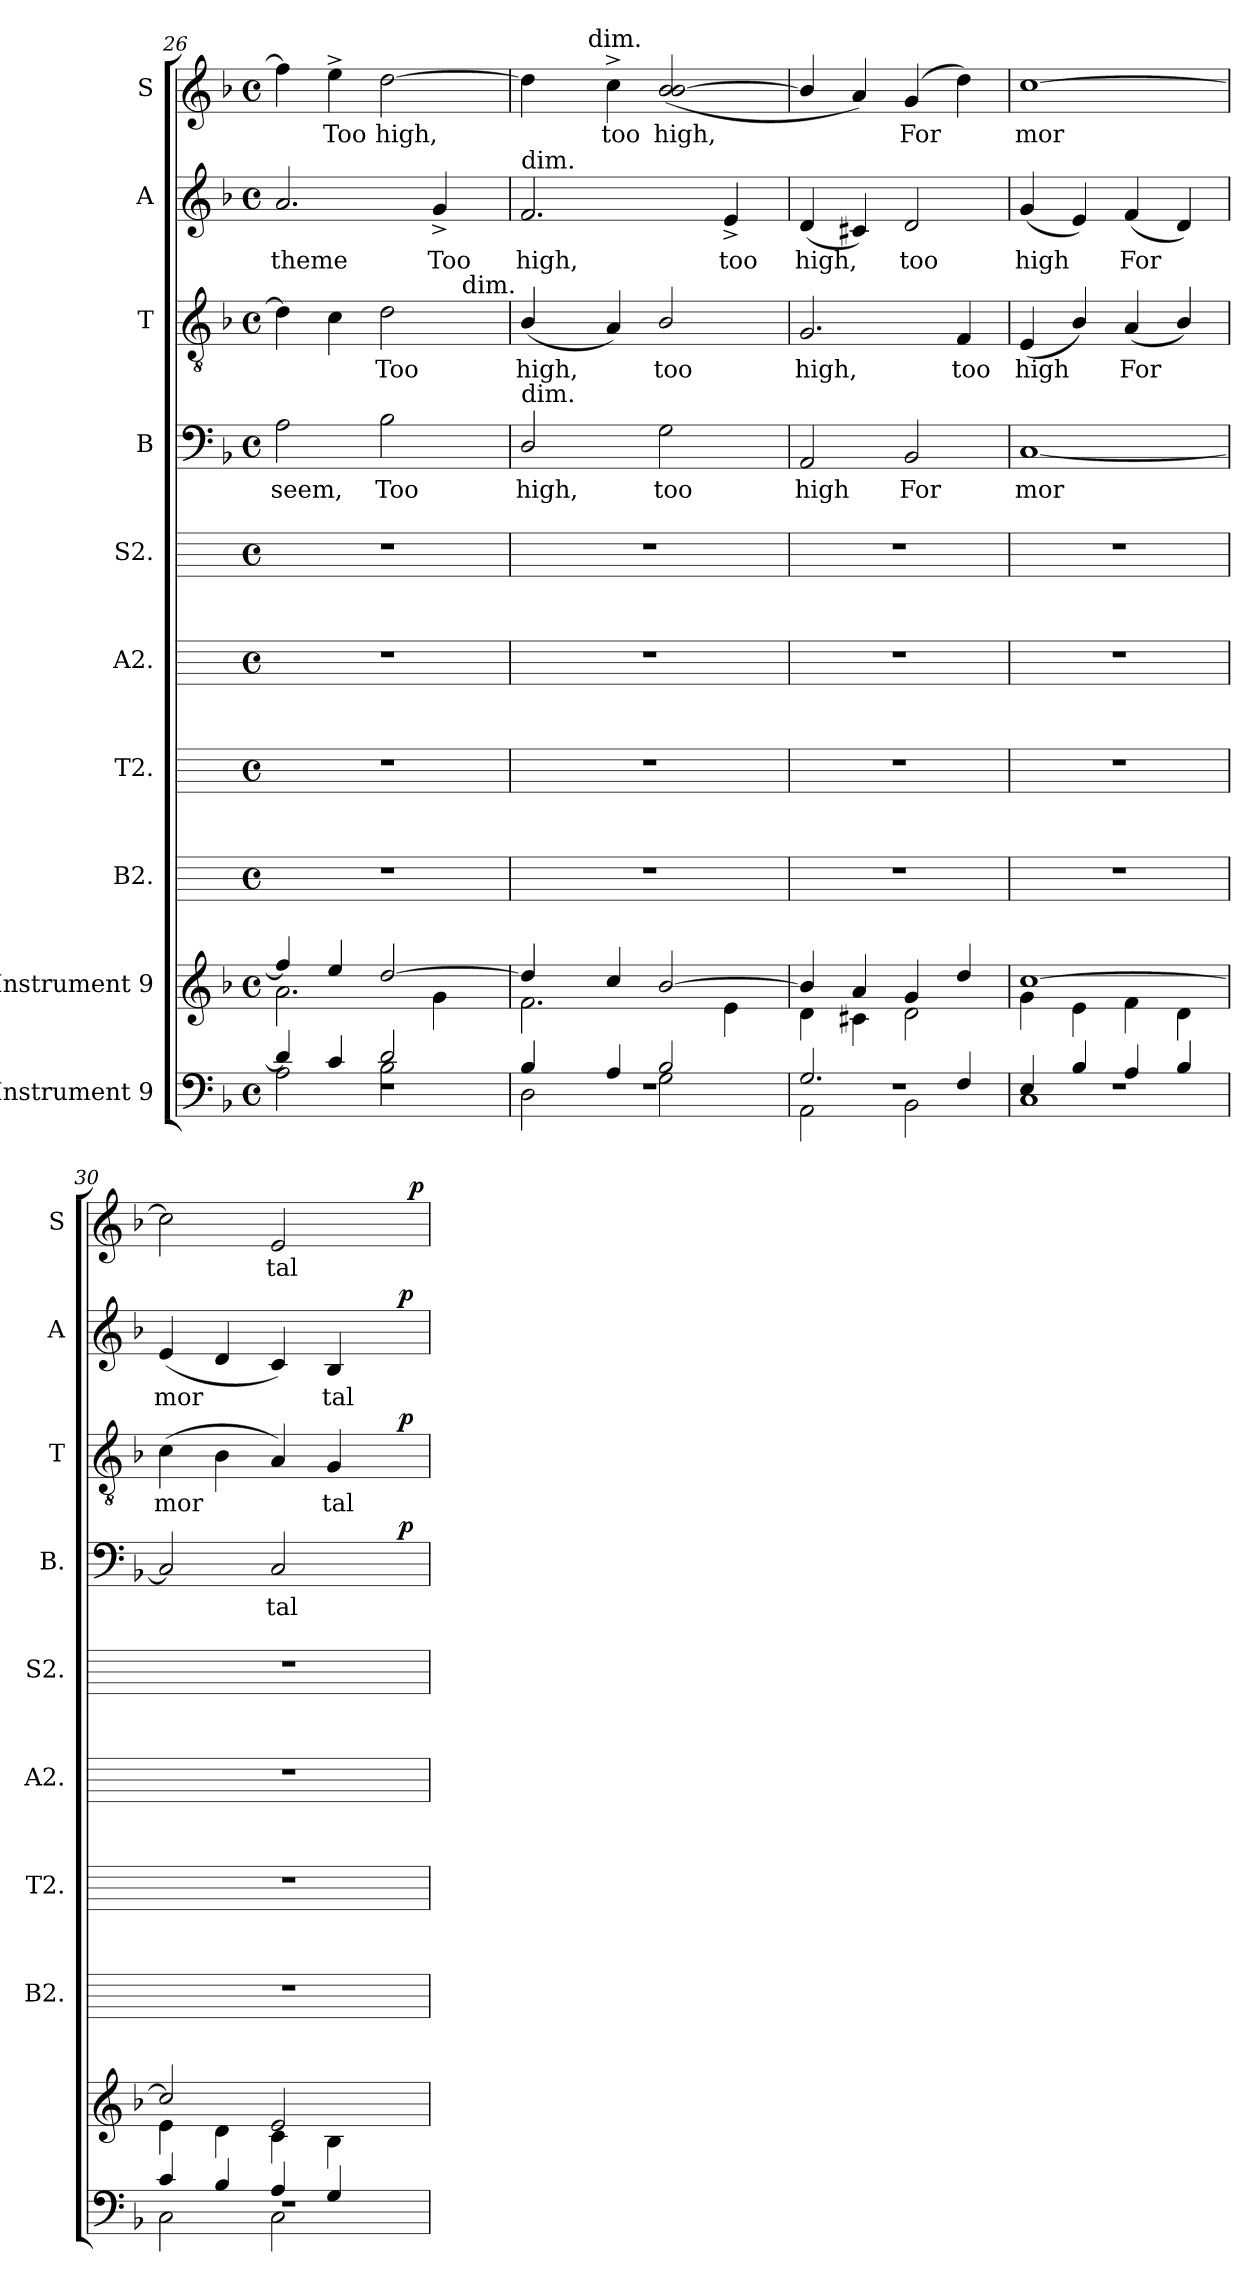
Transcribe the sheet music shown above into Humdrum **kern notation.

**kern	**kern	**kern	**kern	**kern	**kern	**kern	**text	**dynam	**kern	**text	**dynam	**kern	**text	**dynam	**kern	**text	**dynam
*part10	*part9	*part8	*part7	*part6	*part5	*part4	*part4	*part4	*part3	*part3	*part3	*part2	*part2	*part2	*part1	*part1	*part1
*staff10	*staff9	*staff8	*staff7	*staff6	*staff5	*staff4	*staff4	*staff4	*staff3	*staff3	*staff3	*staff2	*staff2	*staff2	*staff1	*staff1	*staff1
*I"Instrument 9	*I"Instrument 9	*I"B2.	*I"T2.	*I"A2.	*I"S2.	*I"B	*	*	*I"T	*	*	*I"A	*	*	*I"S	*	*
*	*	*I'B2.	*I'T2.	*I'A2.	*I'S2.	*I'B.	*	*	*I'T	*	*	*I'A	*	*	*I'S	*	*
!!LO:PB:g=z
*clefF4	*clefG2	*	*	*	*	*clefF4	*	*	*clefGv2	*	*	*clefG2	*	*	*clefG2	*	*
*k[b-]	*k[b-]	*k[]	*k[]	*k[]	*k[]	*k[b-]	*	*	*k[b-]	*	*	*k[b-]	*	*	*k[b-]	*	*
*F:	*F:	*C:	*C:	*C:	*C:	*F:	*	*	*F:	*	*	*F:	*	*	*F:	*	*
*M4/4	*M4/4	*M4/4	*M4/4	*M4/4	*M4/4	*M4/4	*	*	*M4/4	*	*	*M4/4	*	*	*M4/4	*	*
*met(c)	*met(c)	*met(c)	*met(c)	*met(c)	*met(c)	*met(c)	*	*	*met(c)	*	*	*met(c)	*	*	*met(c)	*	*
=26	=26	=26	=26	=26	=26	=26	=26	=26	=26	=26	=26	=26	=26	=26	=26	=26	=26
*^	*^	*	*	*	*	*	*	*	*	*	*	*	*	*	*	*	*
*	*^	*	*	*	*	*	*	*	*	*	*	*	*	*	*	*	*	*	*
!	!	!	!	!	!	!	!	!	!	!LO:LY:b:cj	!	!	!LO:LY:b:cj	!	!	!LO:LY:b:cj	!	!	!LO:LY:b:cj	!
*	*	*	*	*	*	*	*	*	*	*	*	*^	*	*	*	*	*	*	*	*
1r	4d/]	2A\	4ff/]	2.a\	1r	1r	1r	1r	2A\	seem,	.	4d\]	2ryy	.	.	2.a/	theme	.	4ff\]	.	.
!	!	!	!	!	!	!	!	!	!	!	!	!	!	!LO:LY:b:cj	!	!	!	!	!	!LO:LY:b:cj	!
.	4c/	.	4ee/	.	.	.	.	.	.	.	.	4c\	.	.	.	.	.	.	4ee^>\	Too	.
!	!	!	!	!	!	!	!	!	!	!LO:LY:b:cj	!	!	!	!LO:LY:b:cj	!	!	!	!	!	!LO:LY:b:cj	!
.	2d/	2B-\	[>2dd/	.	.	.	.	.	2B-\	Too	.	2d\	4ryy	Too	.	.	.	.	[>2dd\	high,	.
!	!	!	!	!	!	!	!	!	!	!	!	!	!	!	!	!	!LO:LY:b:cj	!	!	!	!
.	.	.	.	4g\	.	.	.	.	.	.	.	.	16.ryy	.	.	4g^>/	Too	.	.	.	.
!	!	!	!	!	!	!	!	!	!	!	!	!	!LO:TX:a:t=dim.	!	!	!	!	!	!	!	!
.	.	.	.	.	.	.	.	.	.	.	.	.	8ryy	.	.	.	.	.	.	.	.
.	.	.	.	.	.	.	.	.	.	.	.	.	32ryy	.	.	.	.	.	.	.	.
=27	=27	=27	=27	=27	=27	=27	=27	=27	=27	=27	=27	=27	=27	=27	=27	=27	=27	=27	=27	=27	=27
!	!	!	!	!	!	!	!	!	!	!	!	!	!	!	!	!LO:TX:a:t=dim.	!	!	!	!	!
!	!	!	!	!	!	!	!	!	!LO:TX:a:t=dim.	!	!	!	!	!	!	!	!	!	!	!	!
!	!	!	!	!	!	!	!	!	!	!LO:LY:b:cj	!	!	!	!LO:LY:b:cj	!	!	!LO:LY:b:cj	!	!	!LO:LY:b:cj	!
*	*	*	*	*	*	*	*	*	*	*	*	*v	*v	*	*	*	*	*	*^	*	*
1r	4B-/	2D\	4dd/]	2.f\	1r	1r	1r	1r	2D/	high,	.	(<4B-/	high,	.	2.f/	high,	.	4dd\]	8ryy	.	.
.	.	.	.	.	.	.	.	.	.	.	.	.	.	.	.	.	.	.	16ryy	.	.
.	.	.	.	.	.	.	.	.	.	.	.	.	.	.	.	.	.	.	64ryy	.	.
!	!	!	!	!	!	!	!	!	!	!	!	!	!	!	!	!	!	!	!LO:TX:a:t=dim.	!	!
.	.	.	.	.	.	.	.	.	.	.	.	.	.	.	.	.	.	.	2ryy	.	.
!	!	!	!	!	!	!	!	!	!	!	!	!	!LO:LY:b:cj	!	!	!	!	!	!	!LO:LY:b:cj	!
.	4A/	.	4cc/	.	.	.	.	.	.	.	.	4A/)	.	.	.	.	.	4cc^>\	.	too	.
!	!	!	!	!	!	!	!	!	!	!LO:LY:b:cj	!	!	!LO:LY:b:cj	!	!	!	!	!	!	!LO:LY:b:cj	!
.	2B-/	2G\	[>2b-/	.	.	.	.	.	2G\	too	.	2B-/	too	.	.	.	.	(>2b-/ [<2b-/	.	high,	.
.	.	.	.	.	.	.	.	.	.	.	.	.	.	.	.	.	.	.	4ryy	.	.
!	!	!	!	!	!	!	!	!	!	!	!	!	!	!	!	!LO:LY:b:cj	!	!	!	!	!
.	.	.	.	4e\	.	.	.	.	.	.	.	.	.	.	4e^>/	too	.	.	.	.	.
.	.	.	.	.	.	.	.	.	.	.	.	.	.	.	.	.	.	.	32.ryy	.	.
=28	=28	=28	=28	=28	=28	=28	=28	=28	=28	=28	=28	=28	=28	=28	=28	=28	=28	=28	=28	=28	=28
!	!	!	!	!	!	!	!	!	!	!LO:LY:b:cj	!	!	!LO:LY:b:cj	!	!	!LO:LY:b:cj	!	!	!	!LO:LY:b:cj	!
*	*	*	*	*	*	*	*	*	*	*	*	*	*	*	*	*	*	*v	*v	*	*
1r	2.G/	2AA\	4b-/]	4d\	1r	1r	1r	1r	2AA/	high	.	2.G/	high,	.	(>4d/	high,	.	4b-/]	.	.
!	!	!	!	!	!	!	!	!	!	!	!	!	!	!	!	!LO:LY:b:cj	!	!	!LO:LY:b:cj	!
.	.	.	4a/	4c#X\	.	.	.	.	.	.	.	.	.	.	4c#X/)	.	.	4a/)	.	.
!	!	!	!	!	!	!	!	!	!	!LO:LY:b:cj	!	!	!	!	!	!LO:LY:b:cj	!	!	!LO:LY:b:cj	!
.	.	2BB-\	4g/	2d\	.	.	.	.	2BB-/	For	.	.	.	.	2d/	too	.	(>4g/	For	.
!	!	!	!	!	!	!	!	!	!	!	!	!	!LO:LY:b:cj	!	!	!	!	!	!LO:LY:b:cj	!
.	4F/	.	4dd/	.	.	.	.	.	.	.	.	4F/	too	.	.	.	.	4dd\)	.	.
=29	=29	=29	=29	=29	=29	=29	=29	=29	=29	=29	=29	=29	=29	=29	=29	=29	=29	=29	=29	=29
!	!	!	!	!	!	!	!	!	!	!LO:LY:b:cj	!	!	!LO:LY:b:cj	!	!	!LO:LY:b:cj	!	!	!LO:LY:b:cj	!
1r	4E/	1C	[>1cc	4g\	1r	1r	1r	1r	[<1C	mor-	.	(<4E/	high	.	(>4g/	high	.	[>1cc	mor-	.
!	!	!	!	!	!	!	!	!	!	!	!	!	!LO:LY:b:cj	!	!	!LO:LY:b:cj	!	!	!	!
.	4B-/	.	.	4e\	.	.	.	.	.	.	.	4B-/)	.	.	4e/)	.	.	.	.	.
!	!	!	!	!	!	!	!	!	!	!	!	!	!LO:LY:b:cj	!	!	!LO:LY:b:cj	!	!	!	!
.	4A/	.	.	4f\	.	.	.	.	.	.	.	(<4A/	For	.	(>4f/	For	.	.	.	.
!	!	!	!	!	!	!	!	!	!	!	!	!	!LO:LY:b:cj	!	!	!LO:LY:b:cj	!	!	!	!
.	4B-/	.	.	4d\	.	.	.	.	.	.	.	4B-/)	.	.	4d/)	.	.	.	.	.
=30	=30	=30	=30	=30	=30	=30	=30	=30	=30	=30	=30	=30	=30	=30	=30	=30	=30	=30	=30	=30
!	!	!	!	!	!	!	!	!	!	!LO:LY:b:cj	!	!	!LO:LY:b:cj	!	!	!LO:LY:b:cj	!	!	!LO:LY:b:cj	!
*	*	*	*	*	*	*	*	*	*^	*	*	*^	*	*	*^	*	*	*^	*	*
1r	4c/	2C\	2cc/]	4e\	1r	1r	1r	1r	2C/]	2ryy	--	.	(>4c\	2ryy	mor-	.	(>4e/	2ryy	mor-	.	2cc\]	2ryy	--	.
!	!	!	!	!	!	!	!	!	!	!	!	!	!	!	!LO:LY:b:cj	!	!	!	!LO:LY:b:cj	!	!	!	!	!
.	4B-/	.	.	4d\	.	.	.	.	.	.	.	.	4B-\	.	--	.	4d/	.	--	.	.	.	.	.
!	!	!	!	!	!	!	!	!	!	!	!LO:LY:b:cj	!	!	!	!LO:LY:b:cj	!	!	!	!LO:LY:b:cj	!	!	!	!LO:LY:b:cj	!
.	4A/	2C\	2e/	4c\	.	.	.	.	2C/	4ryy	-tal	.	4A/)	4ryy	--	.	4c/)	4ryy	--	.	2e/	4...ryy	-tal	.
!	!	!	!	!	!	!	!	!	!	!	!	!	!	!	!LO:LY:b:cj	!	!	!	!LO:LY:b:cj	!	!	!	!	!
.	4G/	.	.	4B-\	.	.	.	.	.	8ryy	.	.	4G/	8ryy	-tal	.	4B-/	8ryy	-tal	.	.	.	.	.
.	.	.	.	.	.	.	.	.	.	16ryy	.	.	.	16ryy	.	.	.	16ryy	.	.	.	.	.	.
.	.	.	.	.	.	.	.	.	.	64ryy	.	.	.	64ryy	.	.	.	64ryy	.	.	.	.	.	.
!	!	!	!	!	!	!	!	!	!	!	!	!LO:DY:a	!	!	!	!LO:DY:a	!	!	!	!LO:DY:a	!	!	!	!
.	.	.	.	.	.	.	.	.	.	32.ryy	.	p	.	32.ryy	.	p	.	32.ryy	.	p	.	.	.	.
!	!	!	!	!	!	!	!	!	!	!	!	!	!	!	!	!	!	!	!	!	!	!	!	!LO:DY:a
.	.	.	.	.	.	.	.	.	.	.	.	.	.	.	.	.	.	.	.	.	.	32ryy	.	p
*v	*v	*v	*	*	*	*	*	*	*v	*v	*	*	*v	*v	*	*	*v	*v	*	*	*v	*v	*	*
*	*v	*v	*	*	*	*	*	*	*	*	*	*	*	*	*	*	*	*
=	=	=	=	=	=	=	=	=	=	=	=	=	=	=	=	=	=
*-	*-	*-	*-	*-	*-	*-	*-	*-	*-	*-	*-	*-	*-	*-	*-	*-	*-
